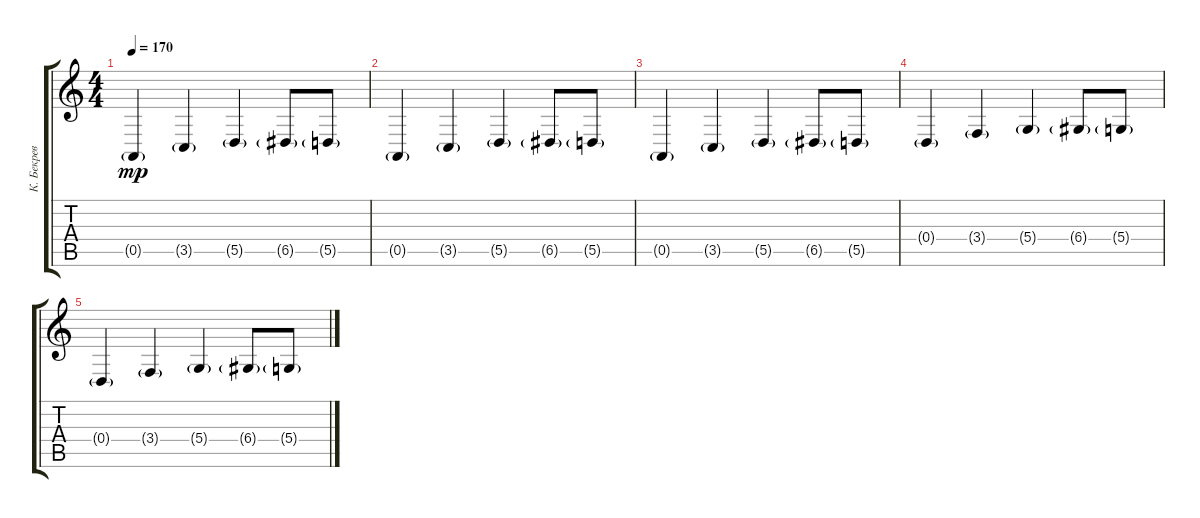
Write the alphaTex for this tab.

\track ("К. Бекрев" "К. Бекрев") {instrument lead2sawtooth}
\staff {score tabs}
\tuning (E4 B3 G3 D3 A2 E2) {hide}
\ts (4 4)
\tempo 170
\clef g2
\ks c
0.5{g}.4{dy mp} 3.5{g}.4 5.5{g}.4 6.5{g}.8 5.5{g}.8 |
0.5{g}.4 3.5{g}.4 5.5{g}.4 6.5{g}.8 5.5{g}.8 |
0.5{g}.4 3.5{g}.4 5.5{g}.4 6.5{g}.8 5.5{g}.8 |
0.4{g}.4 3.4{g}.4 5.4{g}.4 6.4{g}.8 5.4{g}.8 |
0.4{g}.4 3.4{g}.4 5.4{g}.4 6.4{g}.8 5.4{g}.8
